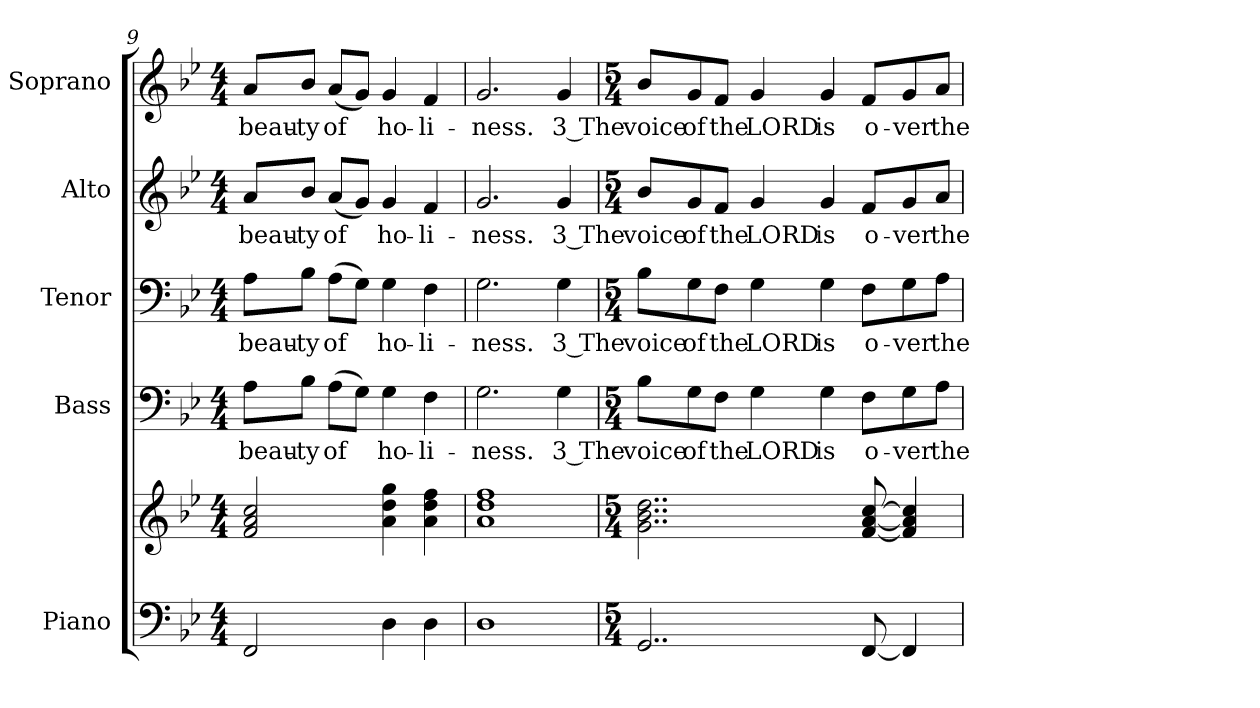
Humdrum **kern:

**kern	**kern	**kern	**text	**kern	**text	**kern	**text	**kern	**text
*part5	*part5	*part4	*part4	*part3	*part3	*part2	*part2	*part1	*part1
*staff6	*staff5	*staff4	*staff4	*staff3	*staff3	*staff2	*staff2	*staff1	*staff1
*I"Piano	*	*I"Bass	*	*I"Tenor	*	*I"Alto	*	*I"Soprano	*
*I'Pno.	*	*I'B.	*	*I'T.	*	*I'A.	*	*I'S.	*
!!LO:PB:g=z
*clefF4	*clefG2	*clefF4	*	*clefF4	*	*clefG2	*	*clefG2	*
*k[b-e-]	*k[b-e-]	*k[b-e-]	*	*k[b-e-]	*	*k[b-e-]	*	*k[b-e-]	*
*B-:	*B-:	*B-:	*	*B-:	*	*B-:	*	*B-:	*
*M4/4	*M4/4	*M4/4	*	*M4/4	*	*M4/4	*	*M4/4	*
=9	=9	=9	=9	=9	=9	=9	=9	=9	=9
!	!	!	!LO:LY:b:color=#000000	!	!	!	!	!	!
!	!	!	!	!	!LO:LY:b:color=#000000	!	!	!	!
!	!	!	!	!	!	!	!LO:LY:b:color=#000000	!	!
!	!	!	!	!	!	!	!	!	!LO:LY:b:color=#000000
2FFi/	2fi/ 2ai 2cci	8Ai\L	beau-	8Ai\L	beau-	8ai/L	beau-	8ai/L	beau-
!	!	!	!LO:LY:b:color=#000000	!	!	!	!	!	!
!	!	!	!	!	!LO:LY:b:color=#000000	!	!	!	!
!	!	!	!	!	!	!	!LO:LY:b:color=#000000	!	!
!	!	!	!	!	!	!	!	!	!LO:LY:b:color=#000000
.	.	8B-i\J	-ty	8B-i\J	-ty	8b-i/J	-ty	8b-i/J	-ty
!	!	!	!LO:LY:b:color=#000000	!	!	!	!	!	!
!	!	!	!	!	!LO:LY:b:color=#000000	!	!	!	!
!	!	!	!	!	!	!	!LO:LY:b:color=#000000	!	!
!	!	!	!	!	!	!	!	!	!LO:LY:b:color=#000000
.	.	(8Ai\L	of	(8Ai\L	of	(8ai/L	of	(8ai/L	of
.	.	8Gi\J)	.	8Gi\J)	.	8gi/J)	.	8gi/J)	.
!	!	!	!LO:LY:b:color=#000000	!	!	!	!	!	!
!	!	!	!	!	!LO:LY:b:color=#000000	!	!	!	!
!	!	!	!	!	!	!	!LO:LY:b:color=#000000	!	!
!	!	!	!	!	!	!	!	!	!LO:LY:b:color=#000000
4Di\	4ai\ 4ddi 4ggi	4Gi\	ho-	4Gi\	ho-	4gi/	ho-	4gi/	ho-
!	!	!	!LO:LY:b:color=#000000	!	!	!	!	!	!
!	!	!	!	!	!LO:LY:b:color=#000000	!	!	!	!
!	!	!	!	!	!	!	!LO:LY:b:color=#000000	!	!
!	!	!	!	!	!	!	!	!	!LO:LY:b:color=#000000
4Di\	4ai\ 4ddi 4ffi	4Fi\	-li-	4Fi\	-li-	4fi/	-li-	4fi/	-li-
=10	=10	=10	=10	=10	=10	=10	=10	=10	=10
!	!	!	!LO:LY:b:color=#000000	!	!	!	!	!	!
!	!	!	!	!	!LO:LY:b:color=#000000	!	!	!	!
!	!	!	!	!	!	!	!LO:LY:b:color=#000000	!	!
!	!	!	!	!	!	!	!	!	!LO:LY:b:color=#000000
1Di	1ai 1ddi 1ffi	2.Gi\	-ness.	2.Gi\	-ness.	2.gi/	-ness.	2.gi/	-ness.
!	!	!	!LO:LY:b:color=#000000	!	!	!	!	!	!
!	!	!	!	!	!LO:LY:b:color=#000000	!	!	!	!
!	!	!	!	!	!	!	!LO:LY:b:color=#000000	!	!
!	!	!	!	!	!	!	!	!	!LO:LY:b:color=#000000
.	.	4Gi\	3 The	4Gi\	3 The	4gi/	3 The	4gi/	3 The
!!LO:PB:g=z
=11	=11	=11	=11	=11	=11	=11	=11	=11	=11
*M5/4	*M5/4	*M5/4	*	*M5/4	*	*M5/4	*	*M5/4	*
!	!	!	!LO:LY:b:color=#000000	!	!	!	!	!	!
!	!	!	!	!	!LO:LY:b:color=#000000	!	!	!	!
!	!	!	!	!	!	!	!LO:LY:b:color=#000000	!	!
!	!	!	!	!	!	!	!	!	!LO:LY:b:color=#000000
2..GGi/	2..gi\ 2..b-i 2..ddi	8B-i\L	voice	8B-i\L	voice	8b-i/L	voice	8b-i/L	voice
!	!	!	!LO:LY:b:color=#000000	!	!	!	!	!	!
!	!	!	!	!	!LO:LY:b:color=#000000	!	!	!	!
!	!	!	!	!	!	!	!LO:LY:b:color=#000000	!	!
!	!	!	!	!	!	!	!	!	!LO:LY:b:color=#000000
.	.	8Gi\	of	8Gi\	of	8gi/	of	8gi/	of
!	!	!	!LO:LY:b:color=#000000	!	!	!	!	!	!
!	!	!	!	!	!LO:LY:b:color=#000000	!	!	!	!
!	!	!	!	!	!	!	!LO:LY:b:color=#000000	!	!
!	!	!	!	!	!	!	!	!	!LO:LY:b:color=#000000
.	.	8Fi\J	the	8Fi\J	the	8fi/J	the	8fi/J	the
!	!	!	!LO:LY:b:color=#000000	!	!	!	!	!	!
!	!	!	!	!	!LO:LY:b:color=#000000	!	!	!	!
!	!	!	!	!	!	!	!LO:LY:b:color=#000000	!	!
!	!	!	!	!	!	!	!	!	!LO:LY:b:color=#000000
.	.	4Gi\	LORD	4Gi\	LORD	4gi/	LORD	4gi/	LORD
!	!	!	!LO:LY:b:color=#000000	!	!	!	!	!	!
!	!	!	!	!	!LO:LY:b:color=#000000	!	!	!	!
!	!	!	!	!	!	!	!LO:LY:b:color=#000000	!	!
!	!	!	!	!	!	!	!	!	!LO:LY:b:color=#000000
.	.	4Gi\	is	4Gi\	is	4gi/	is	4gi/	is
!	!	!	!LO:LY:b:color=#000000	!	!	!	!	!	!
!	!	!	!	!	!LO:LY:b:color=#000000	!	!	!	!
!	!	!	!	!	!	!	!LO:LY:b:color=#000000	!	!
!	!	!	!	!	!	!	!	!	!LO:LY:b:color=#000000
[<8FFi/	[<8fi/ [<8ai [>8cci	8Fi\L	o-	8Fi\L	o-	8fi/L	o-	8fi/L	o-
!	!	!	!LO:LY:b:color=#000000	!	!	!	!	!	!
!	!	!	!	!	!LO:LY:b:color=#000000	!	!	!	!
!	!	!	!	!	!	!	!LO:LY:b:color=#000000	!	!
!	!	!	!	!	!	!	!	!	!LO:LY:b:color=#000000
4FFi/]	4fi/] 4ai] 4cci]	8Gi\	-ver	8Gi\	-ver	8gi/	-ver	8gi/	-ver
!	!	!	!LO:LY:b:color=#000000	!	!	!	!	!	!
!	!	!	!	!	!LO:LY:b:color=#000000	!	!	!	!
!	!	!	!	!	!	!	!LO:LY:b:color=#000000	!	!
!	!	!	!	!	!	!	!	!	!LO:LY:b:color=#000000
.	.	8Ai\J	the	8Ai\J	the	8ai/J	the	8ai/J	the
=	=	=	=	=	=	=	=	=	=
*-	*-	*-	*-	*-	*-	*-	*-	*-	*-
